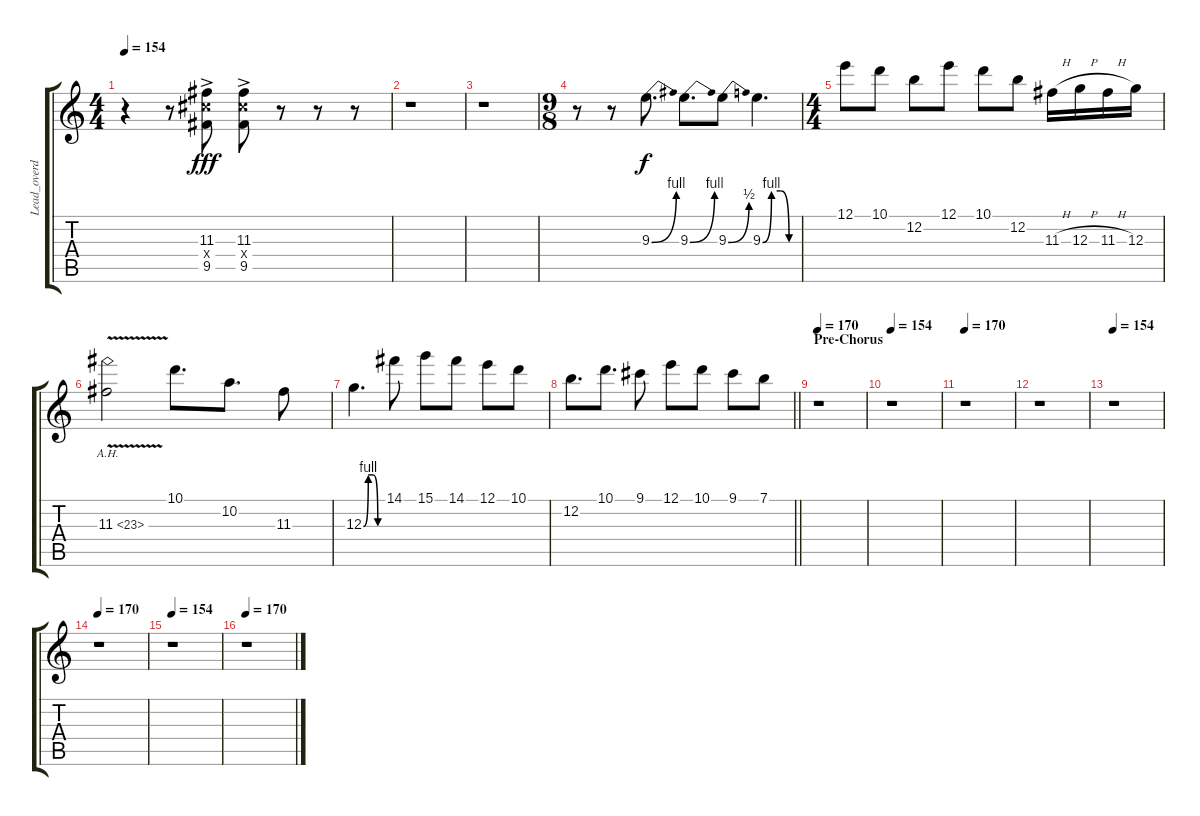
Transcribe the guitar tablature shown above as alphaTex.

\track ("Lead_overdub" "Lead_overd") {instrument distortionguitar}
\staff {score tabs}
\tuning (E4 B3 G3 D3 A2 E2) {hide}
\ts (4 4)
\tempo 154
\clef g2
\ks c
r.4{dy f} r.8 (11.3{ac} 11.4{ac x} 9.5{ac}).8{dy fff} (11.3{ac} 11.4{ac x} 9.5{ac}).8 r.8 r.8 r.8 |
r.1 |
r.1 |
\ts (9 8)
r.8 r.8 9.3{be (bend 0 0 60 4)}.8{d dy f} 9.3{be (bend 0 0 60 4)}.8{d} 9.3{be (bend 0 0 60 2)}.8 9.3{be (custom 0 0 15 4 30 4 45 0 60 0)}.4{d} |
\ts (4 4)
12.1.8 10.1.8 12.2.8 12.1.8 10.1.8 12.2.8 11.3{h}.16 12.3{h}.16 11.3{h}.16 12.3.16 |
11.3{ah 12 v}.2 10.1.8{d} 10.2.8{d} 11.3.8 |
12.3{be (custom 0 0 15 4 30 4 45 0 60 0)}.4{d} 14.1.8 15.1.8 14.1.8 12.1.8 10.1.8 |
\barLineRight lightlight
12.2.8{d} 10.1.8{d} 9.1.8 12.1.8 10.1.8 9.1.8 7.1.8 |
\section ("" "Pre-Chorus ")
\tempo 170
r.1 |
\tempo 154
r.1 |
\tempo 170
r.1 |
r.1 |
\tempo 154
r.1 |
\tempo 170
r.1 |
\tempo 154
r.1 |
\tempo 170
r.1
